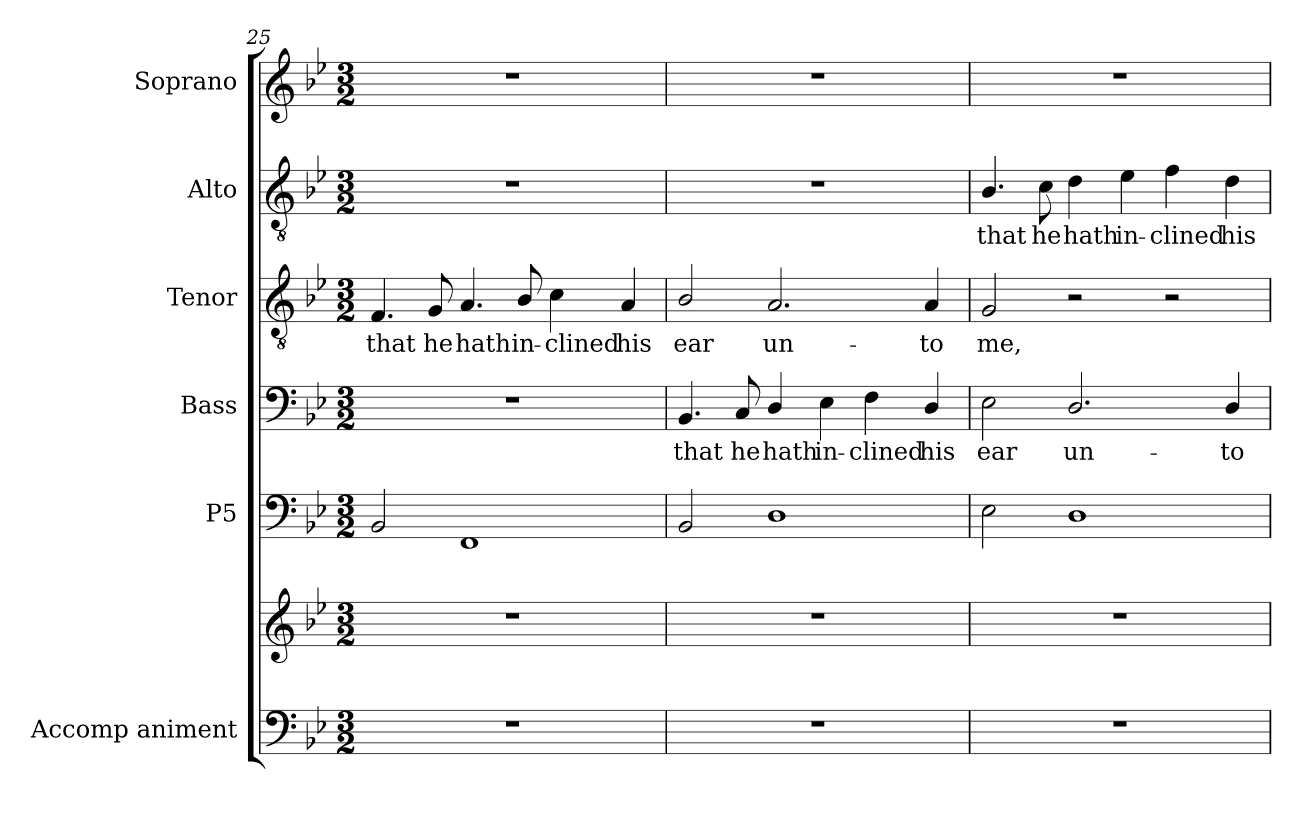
**kern	**kern	**kern	**kern	**text	**kern	**text	**kern	**text	**kern
*part6	*part6	*part5	*part4	*part4	*part3	*part3	*part2	*part2	*part1
*staff7	*staff6	*staff5	*staff4	*staff4	*staff3	*staff3	*staff2	*staff2	*staff1
*I"Accomp animent	*	*I"P5	*I"Bass	*	*I"Tenor	*	*I"Alto	*	*I"Soprano
*	*	*	*I'B.	*	*I'T.	*	*I'A.	*	*I'S.
*clefF4	*clefG2	*clefF4	*clefF4	*	*clefGv2	*	*clefGv2	*	*clefG2
*	*	*	*	*	*ITrd7c12	*	*ITrd7c12	*	*
*k[b-e-]	*k[b-e-]	*k[b-e-]	*k[b-e-]	*	*k[b-e-]	*	*k[b-e-]	*	*k[b-e-]
*B-:	*B-:	*B-:	*B-:	*	*B-:	*	*B-:	*	*B-:
*M3/2	*M3/2	*M3/2	*M3/2	*	*M3/2	*	*M3/2	*	*M3/2
=25	=25	=25	=25	=25	=25	=25	=25	=25	=25
!LO:N:vis=1	!LO:N:vis=1	!	!LO:N:vis=1	!	!	!	!	!	!
!	!	!	!	!	!	!LO:LY:b:color=#000000	!LO:N:vis=1	!	!LO:N:vis=1
1.r	1.r	2BB-i/	1.r	.	4.FFi/	that	1.r	.	1.r
!	!	!	!	!	!	!LO:LY:b:color=#000000	!	!	!
.	.	.	.	.	8GGi/	he	.	.	.
!	!	!	!	!	!	!LO:LY:b:color=#000000	!	!	!
.	.	1FFi	.	.	4.AAi/	hath	.	.	.
!	!	!	!	!	!	!LO:LY:b:color=#000000	!	!	!
.	.	.	.	.	8BB-i/	in-	.	.	.
!	!	!	!	!	!	!LO:LY:b:color=#000000	!	!	!
.	.	.	.	.	4Ci\	-clined	.	.	.
!	!	!	!	!	!	!LO:LY:b:color=#000000	!	!	!
.	.	.	.	.	4AAi/	his	.	.	.
=26	=26	=26	=26	=26	=26	=26	=26	=26	=26
!LO:N:vis=1	!LO:N:vis=1	!	!	!	!	!	!	!	!
!	!	!	!	!LO:LY:b:color=#000000	!	!	!	!	!
!	!	!	!	!	!	!LO:LY:b:color=#000000	!LO:N:vis=1	!	!LO:N:vis=1
1.r	1.r	2BB-i/	4.BB-i/	that	2BB-i/	ear	1.r	.	1.r
!	!	!	!	!LO:LY:b:color=#000000	!	!	!	!	!
.	.	.	8Ci/	he	.	.	.	.	.
!	!	!	!	!LO:LY:b:color=#000000	!	!	!	!	!
!	!	!	!	!	!	!LO:LY:b:color=#000000	!	!	!
.	.	1Di	4Di/	hath	2.AAi/	un-	.	.	.
!	!	!	!	!LO:LY:b:color=#000000	!	!	!	!	!
.	.	.	4E-i\	in-	.	.	.	.	.
!	!	!	!	!LO:LY:b:color=#000000	!	!	!	!	!
.	.	.	4Fi\	-clined	.	.	.	.	.
!	!	!	!	!LO:LY:b:color=#000000	!	!	!	!	!
!	!	!	!	!	!	!LO:LY:b:color=#000000	!	!	!
.	.	.	4Di/	his	4AAi/	-to	.	.	.
!!LO:LB:g=z
=27	=27	=27	=27	=27	=27	=27	=27	=27	=27
!LO:N:vis=1	!LO:N:vis=1	!	!	!	!	!	!	!	!
!	!	!	!	!LO:LY:b:color=#000000	!	!	!	!	!
!	!	!	!	!	!	!LO:LY:b:color=#000000	!	!	!
!	!	!	!	!	!	!	!	!LO:LY:b:color=#000000	!LO:N:vis=1
1.r	1.r	2E-i\	2E-i\	ear	2GGi/	me,	4.BB-i/	that	1.r
!	!	!	!	!	!	!	!	!LO:LY:b:color=#000000	!
.	.	.	.	.	.	.	8Ci\	he	.
!	!	!	!	!LO:LY:b:color=#000000	!	!	!	!	!
!	!	!	!	!	!	!	!	!LO:LY:b:color=#000000	!
.	.	1Di	2.Di/	un-	2r	.	4Di\	hath	.
!	!	!	!	!	!	!	!	!LO:LY:b:color=#000000	!
.	.	.	.	.	.	.	4E-i\	in-	.
!	!	!	!	!	!	!	!	!LO:LY:b:color=#000000	!
.	.	.	.	.	2r	.	4Fi\	-clined	.
!	!	!	!	!LO:LY:b:color=#000000	!	!	!	!	!
!	!	!	!	!	!	!	!	!LO:LY:b:color=#000000	!
.	.	.	4Di/	-to	.	.	4Di\	his	.
=	=	=	=	=	=	=	=	=	=
*-	*-	*-	*-	*-	*-	*-	*-	*-	*-
